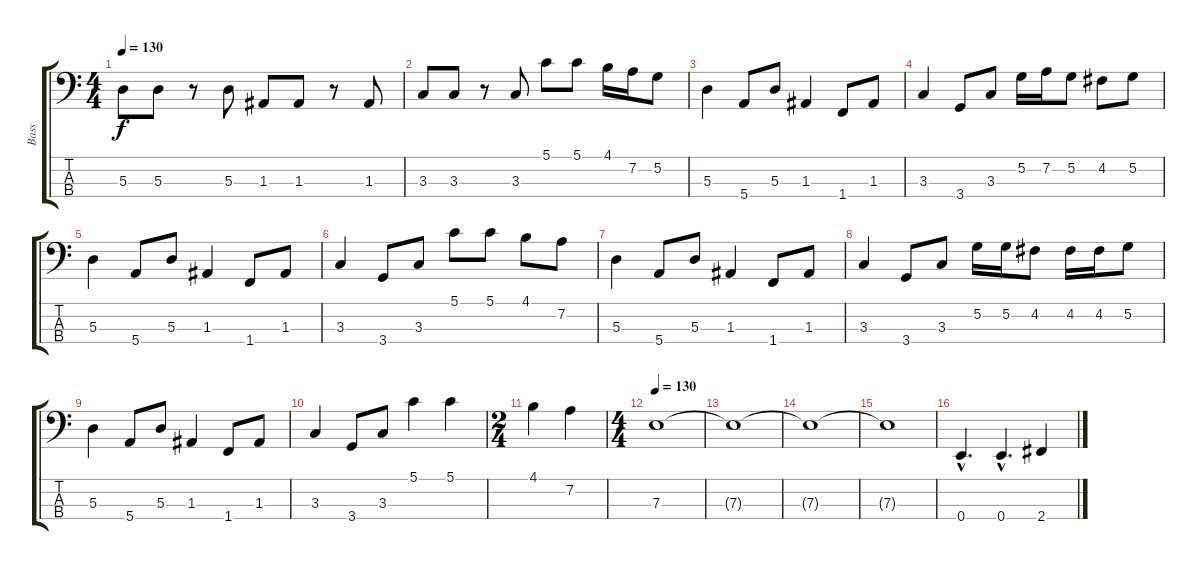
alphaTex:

\track ("Bass" "Bass") {instrument electricbassfinger}
\staff {score tabs}
\tuning (G2 D2 A1 E1) {hide}
\ts (4 4)
\tempo 130
\clef f4
\ks c
5.3.8{dy f} 5.3.8 r.8 5.3.8 1.3.8 1.3.8 r.8 1.3.8 |
3.3.8 3.3.8 r.8 3.3.8 5.1.8 5.1.8 4.1.16 7.2.16 5.2.8 |
5.3.4 5.4.8 5.3.8 1.3.4 1.4.8 1.3.8 |
3.3.4 3.4.8 3.3.8 5.2.16 7.2.16 5.2.8 4.2.8 5.2.8 |
5.3.4 5.4.8 5.3.8 1.3.4 1.4.8 1.3.8 |
3.3.4 3.4.8 3.3.8 5.1.8 5.1.8 4.1.8 7.2.8 |
5.3.4 5.4.8 5.3.8 1.3.4 1.4.8 1.3.8 |
3.3.4 3.4.8 3.3.8 5.2.16 5.2.16 4.2.8 4.2.16 4.2.16 5.2.8 |
5.3.4 5.4.8 5.3.8 1.3.4 1.4.8 1.3.8 |
3.3.4 3.4.8 3.3.8 5.1.4 5.1.4 |
\ts (2 4)
4.1.4 7.2.4 |
\ts (4 4)
\tempo 130
7.3.1 |
7.3{t}.1 |
7.3{t}.1 |
7.3{t}.1 |
0.4{hac}.4{d} 0.4{hac}.4{d} 2.4.4
